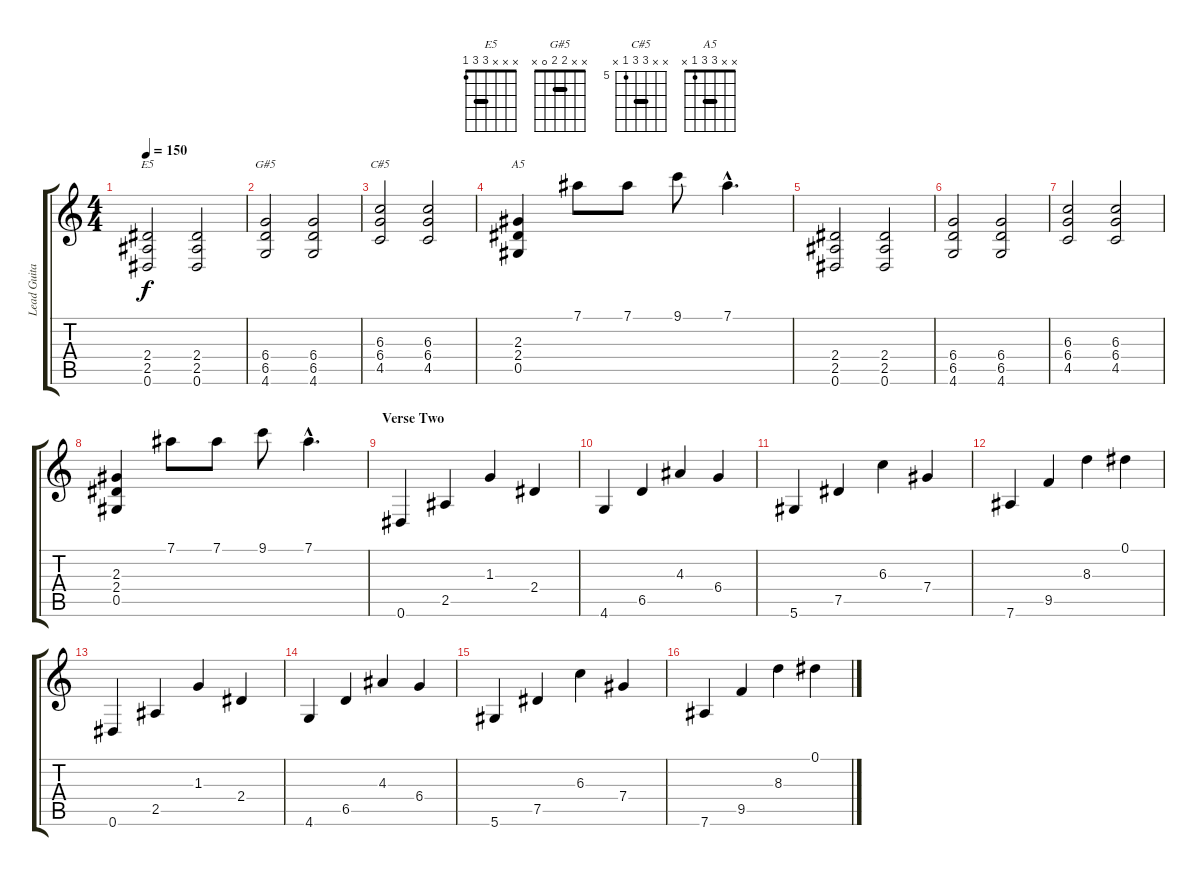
\track ("Lead Guitar [Rivers Cuomo]" "Lead Guita") {instrument electricguitarmuted}
\staff {score tabs}
\tuning (Eb4 Bb3 Gb3 Db3 Ab2 Eb2) {hide}
\chord ("E5" x x x 3 3 1) {barre 3}
\chord ("G#5" x x 2 2 0 x) {barre 2}
\chord ("C#5" x x 7 7 5 x) {firstfret 5 barre 7}
\chord ("A5" x x 3 3 1 x) {barre 3}
\ts (4 4)
\tempo 150
\clef g2
\ks c
(2.4 2.5 0.6).2{ch "E5" dy f volume 13 instrument overdrivenguitar} (2.4 2.5 0.6).2 |
(6.4 6.5 4.6).2{ch "G#5"} (6.4 6.5 4.6).2 |
(6.3 6.4 4.5).2{ch "C#5"} (6.3 6.4 4.5).2 |
(2.3 2.4 0.5).4{ch "A5"} 7.1.8 7.1.8 9.1.8 7.1{hac}.4{d} |
(2.4 2.5 0.6).2{volume 13 instrument overdrivenguitar} (2.4 2.5 0.6).2 |
(6.4 6.5 4.6).2 (6.4 6.5 4.6).2 |
(6.3 6.4 4.5).2 (6.3 6.4 4.5).2 |
(2.3 2.4 0.5).4 7.1.8 7.1.8 9.1.8 7.1{hac}.4{d} |
\section ("" "Verse Two")
0.6.4{instrument electricguitarmuted} 2.5.4 1.3.4 2.4.4 |
4.6.4 6.5.4 4.3.4 6.4.4 |
5.6.4 7.5.4 6.3.4 7.4.4 |
7.6.4 9.5.4 8.3.4 0.1.4 |
0.6.4 2.5.4 1.3.4 2.4.4 |
4.6.4 6.5.4 4.3.4 6.4.4 |
5.6.4 7.5.4 6.3.4 7.4.4 |
7.6.4 9.5.4 8.3.4 0.1.4
